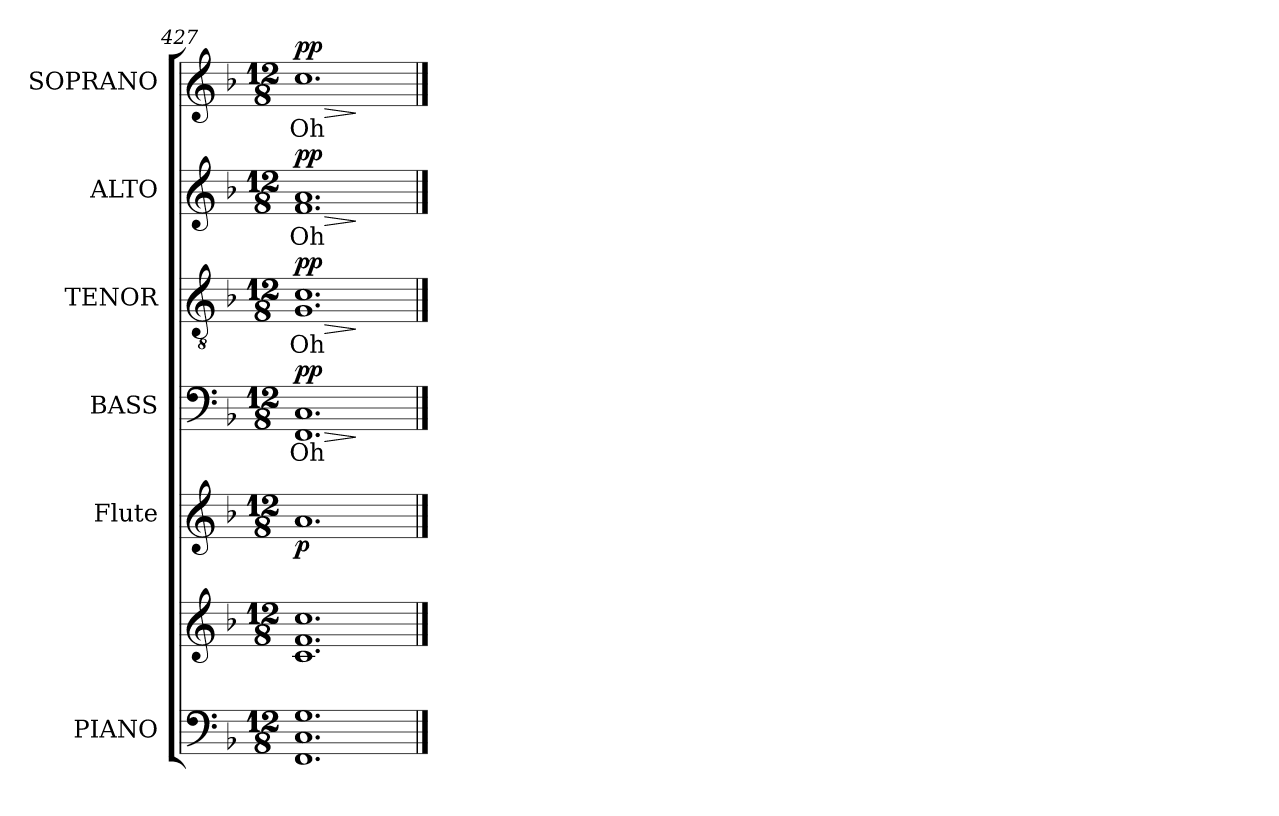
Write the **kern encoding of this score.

**kern	**kern	**kern	**dynam	**kern	**text	**dynam	**kern	**text	**dynam	**kern	**text	**dynam	**kern	**text	**dynam
*part6	*part6	*part5	*part5	*part4	*part4	*part4	*part3	*part3	*part3	*part2	*part2	*part2	*part1	*part1	*part1
*staff7	*staff6	*staff5	*staff5	*staff4	*staff4	*staff4	*staff3	*staff3	*staff3	*staff2	*staff2	*staff2	*staff1	*staff1	*staff1
*I"PIANO	*	*I"Flute	*	*I"BASS	*	*	*I"TENOR	*	*	*I"ALTO	*	*	*I"SOPRANO	*	*
*I'PNO.	*	*I'Fl.	*	*I'B.	*	*	*I'T.	*	*	*I'A.	*	*	*I'S.	*	*
*clefF4	*clefG2	*clefG2	*	*clefF4	*	*	*clefGv2	*	*	*clefG2	*	*	*clefG2	*	*
*	*	*	*	*	*	*	*ITrd7c12	*	*	*	*	*	*	*	*
*k[b-]	*k[b-]	*k[b-]	*	*k[b-]	*	*	*k[b-]	*	*	*k[b-]	*	*	*k[b-]	*	*
*F:	*F:	*F:	*	*F:	*	*	*F:	*	*	*F:	*	*	*F:	*	*
*M12/8	*M12/8	*M12/8	*	*M12/8	*	*	*M12/8	*	*	*M12/8	*	*	*M12/8	*	*
=427	=427	=427	=427	=427	=427	=427	=427	=427	=427	=427	=427	=427	=427	=427	=427
!	!	!	!	!	!LO:LY:b:color=#000000	!LO:HP:b	!	!	!	!	!	!	!	!	!
!	!	!	!	!	!	!	!	!LO:LY:b:color=#000000	!LO:HP:b	!	!	!	!	!	!
!	!	!	!	!	!	!	!	!	!	!	!LO:LY:b:color=#000000	!LO:HP:b	!	!	!
!	!	!	!	!	!	!	!	!	!	!	!	!	!	!LO:LY:b:color=#000000	!LO:HP:b
1.FFi 1.Ci 1.Gi	1.ci 1.fi 1.cci	1.ai	p	1.FFi 1.Ci	Oh	> pp	1.GGi 1.Ci	Oh	> pp	1.fi 1.ai	Oh	> pp	1.cci	Oh	> pp
.	.	.	.	.	.	]	.	.	]	.	.	]	.	.	]
==	==	==	==	==	==	==	==	==	==	==	==	==	==	==	==
*-	*-	*-	*-	*-	*-	*-	*-	*-	*-	*-	*-	*-	*-	*-	*-
